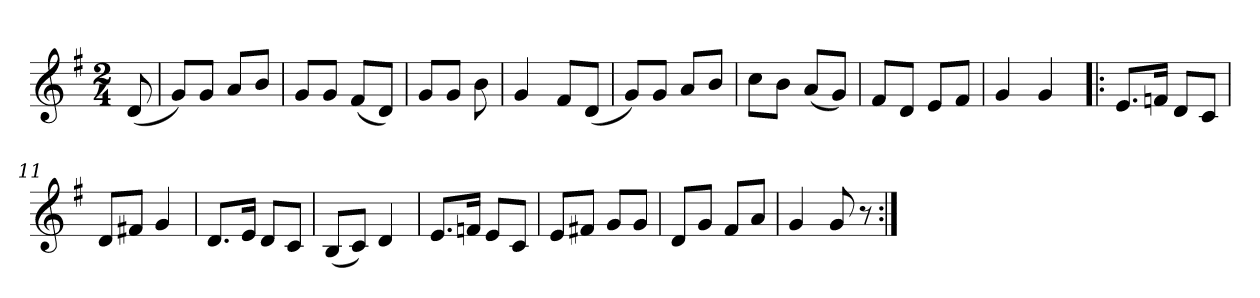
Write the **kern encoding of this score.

**kern
*part1
*staff1
*clefG2
*k[f#]
*G:
*M2/4
=1
(<8d/
=2
8g/L)
8g/J
8a/L
8b/J
=3
8g/L
8g/J
(<8f#/L
8d/J)
=4
8g/L
8g/J
8b\
=5
4g/
8f#/L
(<8d/J
=6
8g/L)
8g/J
8a/L
8b/J
=7
8cc\L
8b\J
(<8a/L
8g/J)
=8
8f#/L
8d/J
8e/L
8f#/J
=9
4g/
4g/
=10!|:
8.e/L
16fn/Jk
8d/L
8c/J
=11
8d/L
8f#X/J
4g/
!!LO:LB:g=z
=12
8.d/L
16e/Jk
8d/L
8c/J
=13
(<8B/L
8c/J)
4d/
=14
8.e/L
16fn/Jk
8e/L
8c/J
=15
8e/L
8f#X/J
8g/L
8g/J
=16
8d/L
8g/J
8f#/L
8a/J
=17
4g/
8g/
8r
=:|!
*-
